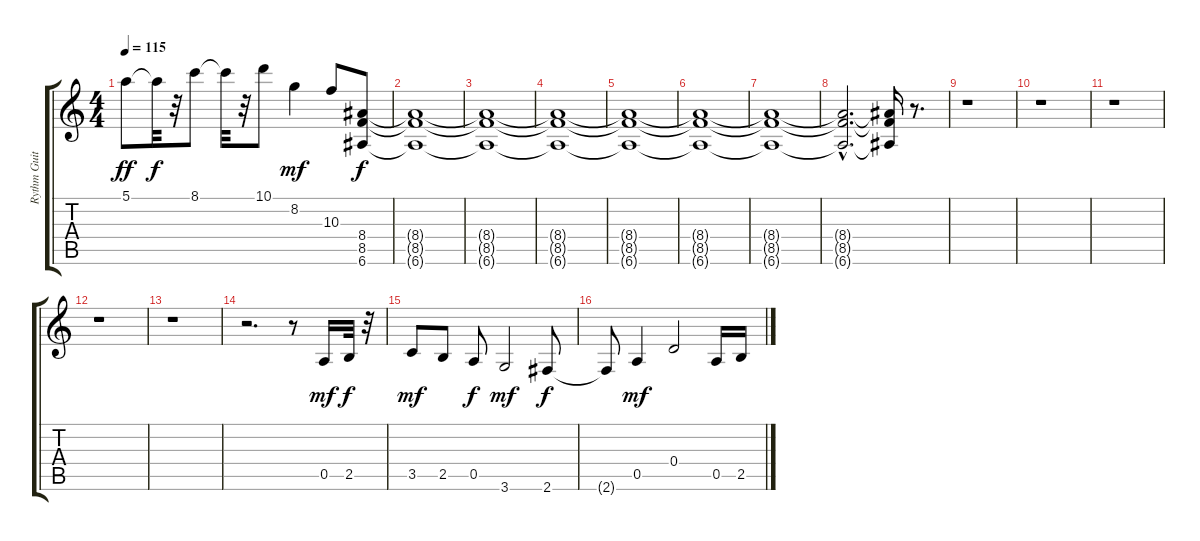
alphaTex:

\track ("Rythm Guitar" "Rythm Guit") {instrument overdrivenguitar}
\staff {score tabs}
\tuning (E4 B3 G3 D3 A2 E2) {hide}
\ts (4 4)
\tempo 115
\clef g2
\ks c
5.1.8{dy ff} 5.1{t}.32{dy f} r.32 8.1.8 8.1{t}.32 r.32 10.1.8 8.2.4{dy mf} 10.3.8 (8.4 8.5 6.6).8{dy f} |
(8.4{t} 8.5{t} 6.6{t}).1 |
(8.4{t} 8.5{t} 6.6{t}).1 |
(8.4{t} 8.5{t} 6.6{t}).1 |
(8.4{t} 8.5{t} 6.6{t}).1 |
(8.4{t} 8.5{t} 6.6{t}).1 |
(8.4{t} 8.5{t} 6.6{t}).1 |
(8.4{hac t} 8.5{hac t} 6.6{hac t}).2{d} (8.4{t} 8.5{t} 6.6{t}).16 r.8{d} |
r.1 |
r.1 |
r.1 |
r.1 |
r.1 |
r.2{d} r.8 0.5.16{dy mf} 2.5.32{dy f} r.32 |
3.5.8{dy mf} 2.5.8 0.5.8{dy f} 3.6.2{dy mf} 2.6.8{dy f} |
2.6{t}.8 0.5.4{dy mf} 0.4.2 0.5.16 2.5.16
